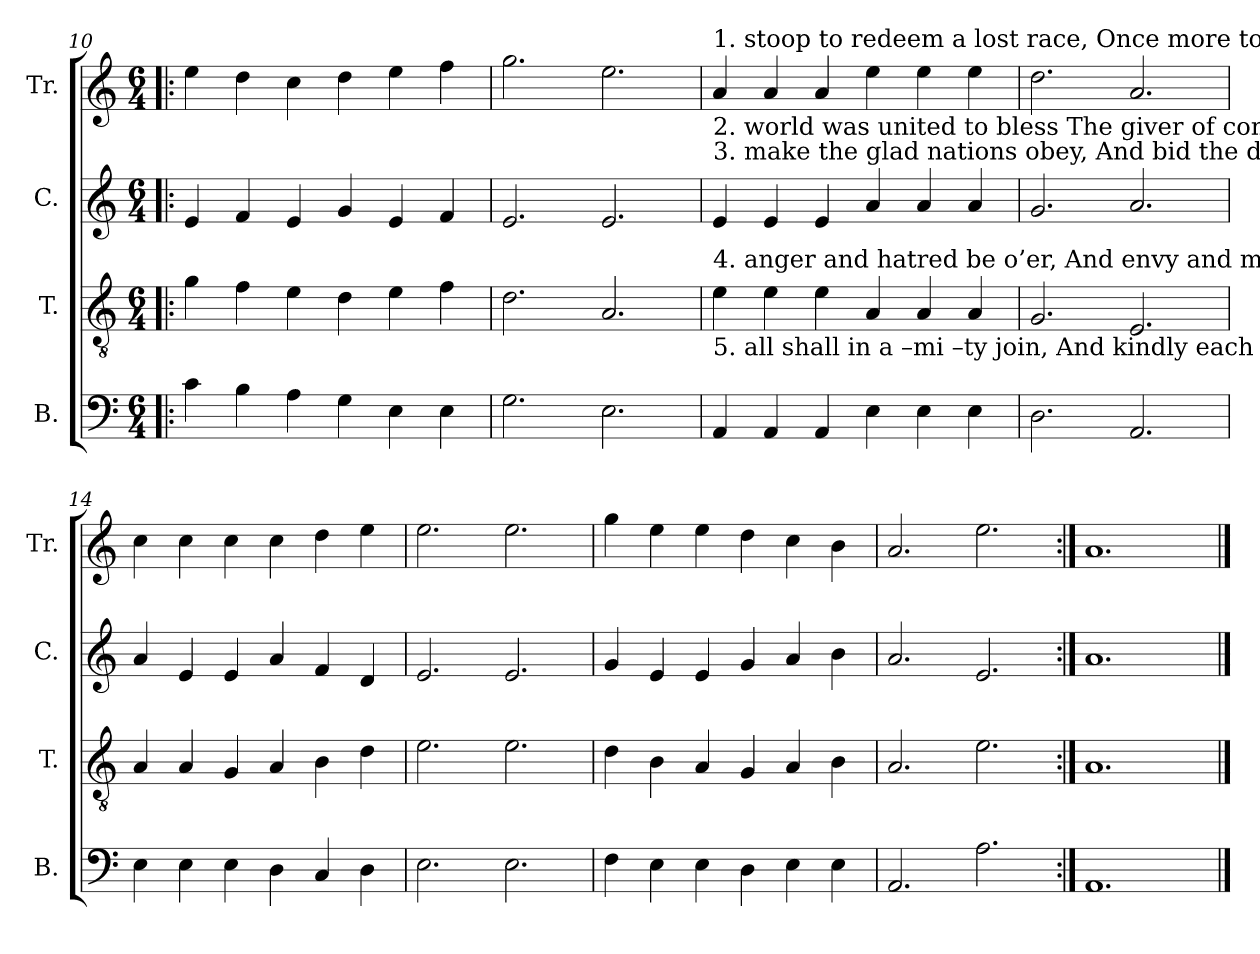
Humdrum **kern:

**kern	**kern	**kern	**kern
*part4	*part3	*part2	*part1
*staff4	*staff3	*staff2	*staff1
*I"B.	*I"T.	*I"C.	*I"Tr.
*I'B.	*I'T.	*I'C.	*I'Tr.
*clefF4	*clefGv2	*clefG2	*clefG2
*k[]	*k[]	*k[]	*k[]
*M6/4	*M6/4	*M6/4	*M6/4
=10!|:	=10!|:	=10!|:	=10!|:
4c!\	4g!\	4e!/	4ee!\
4B!\	4f!\	4f!/	4dd!\
4A!\	4e!\	4e!/	4cc!\
4G!\	4d!\	4g!/	4dd!\
4E!\	4e!\	4e!/	4ee!\
4E!\	4f!\	4f!/	4ff!\
=11	=11	=11	=11
2.G!\	2.d!\	2.e!/	2.gg!\
2.E!\	2.A!/	2.e!/	2.ee!\
=12	=12	=12	=12
!	!	!	!LO:TX:a:t=1. stoop to redeem a lost race,  Once more to thy creatures return,  And reign in thy kingdom of grace.  Who
!	!	!	!LO:TX:b:t=2. world  was  united to bless   The  giver  of  concord  and  love,   The Prince and the author of peace.  Re–
!	!	!LO:TX:a:t=3. make the glad nations obey,  And  bid  the  dire enmity cease, And bow the whole world to thy sway.  Thou	!
!	!LO:TX:a:t=4. anger  and  hatred  be  o’er,  And  envy  and  malice  shall  die,   And  discord  afflict   us  no   more.  All	!	!
!	!LO:TX:b:t=5. all  shall  in  a –mi –ty join,  And  kindly  each  other embrace,   And  love with  a passion like thine.  Ap–	!	!
4AA!/	4e!\	4e!/	4a!/
4AA!/	4e!\	4e!/	4a!/
4AA!/	4e!\	4e!/	4a!/
4E!\	4A!/	4a!/	4ee!\
4E!\	4A!/	4a!/	4ee!\
4E!\	4A!/	4a!/	4ee!\
=13	=13	=13	=13
2.D!\	2.G!/	2.g!/	2.dd!\
2.AA!/	2.E!/	2.a!/	2.a!/
=14	=14	=14	=14
4E!\	4A!/	4a!/	4cc!\
4E!\	4A!/	4e!/	4cc!\
4E!\	4G!/	4e!/	4cc!\
4D!\	4A!/	4a!/	4cc!\
4C!/	4B!\	4f!/	4dd!\
4D!\	4d!\	4d!/	4ee!\
=15	=15	=15	=15
2.E!\	2.e!\	2.e!/	2.ee!\
2.E!\	2.e!\	2.e!/	2.ee!\
=16	=16	=16	=16
4F!\	4d!\	4g!/	4gg!\
4E!\	4B!\	4e!/	4ee!\
4E!\	4A!/	4e!/	4ee!\
4D!\	4G!/	4g!/	4dd!\
4E!\	4A!/	4a!/	4cc!\
4E!\	4B!\	4b!\	4b!\
=17	=17	=17	=17
2.AA!/	2.A!/	2.a!/	2.a!/
2.A!\	2.e!\	2.e!/	2.ee!\
=18:|!	=18:|!	=18:|!	=18:|!
1.AA!	1.A!	1.a!	1.a!
==	==	==	==
*-	*-	*-	*-
